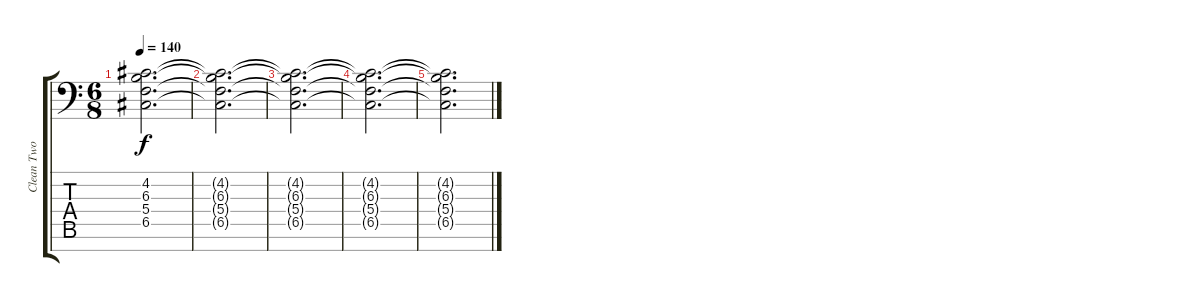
\track ("Clean Two" "Clean Two") {instrument acousticgrandpiano}
\staff {score tabs}
\tuning (D4 A3 F3 C3 G2 D2 A1) {hide}
\ts (6 8)
\tempo 140
\clef f4
\ks c
(4.2{t} 6.3{t} 5.4{t} 6.5{t}).2{d dy f} |
(4.2{t} 6.3{t} 5.4{t} 6.5{t}).2{d} |
(4.2{t} 6.3{t} 5.4{t} 6.5{t}).2{d} |
(4.2{t} 6.3{t} 5.4{t} 6.5{t}).2{d} |
(4.2{t} 6.3{t} 5.4{t} 6.5{t}).2{d}
